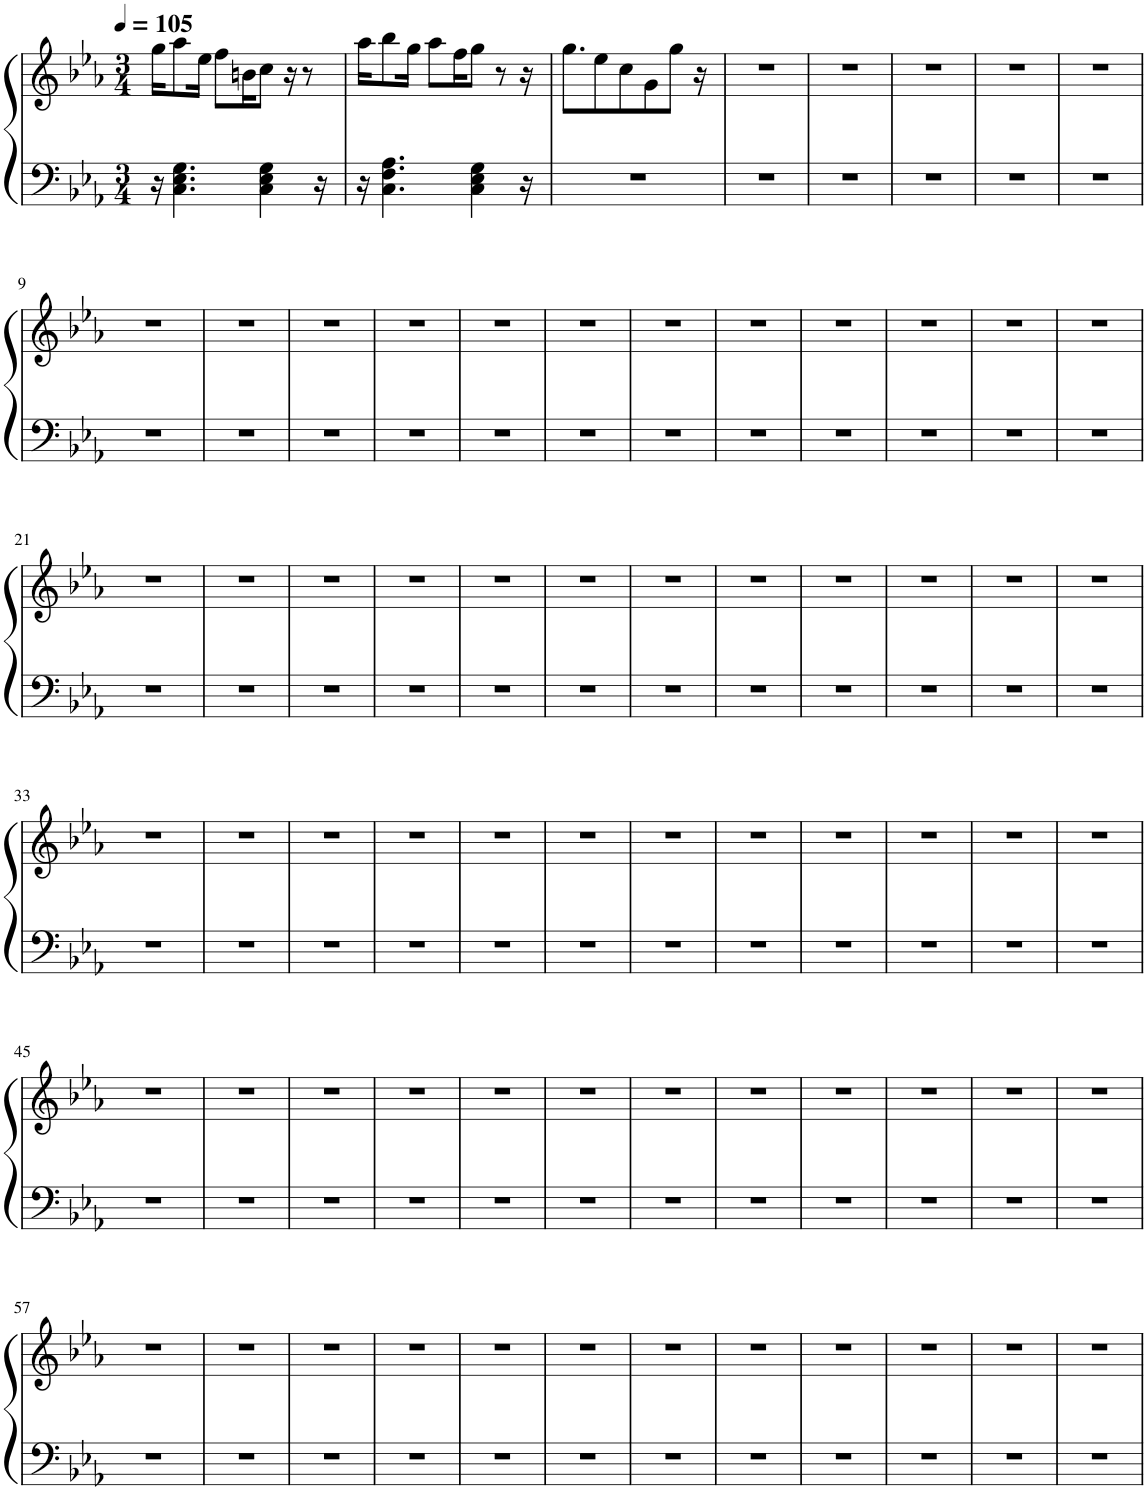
**kern	**kern
*part1	*part1
*staff2	*staff1
*I"Piano	*
*I'Pno.	*
*clefF4	*clefG2
*k[b-e-a-]	*k[b-e-a-]
*M3/4	*M3/4
*MM105	*MM105
=1	=1
16r	16gg\KL
4.C\ 4.E-\ 4.G\	8aa-\
.	16ee-\Jk
.	8ff\L
.	16bn\K
4C\ 4E-\ 4G\	8cc\J
.	16r
.	8r
16r	.
=2	=2
16r	16aa-\KL
4.C\ 4.F\ 4.A-\	8bb-\
.	16gg\Jk
.	8aa-\L
.	16ff\K
4C\ 4E-\ 4G\	8gg\J
.	8r
16r	16r
=3	=3
2.r	8.gg\L
.	8ee-\
.	8cc\
.	8g\
.	8gg\J
.	16r
=4	=4
2.r	2.r
=5	=5
2.r	2.r
=6	=6
2.r	2.r
=7	=7
2.r	2.r
=8	=8
2.r	2.r
!!LO:LB:g=z
=9	=9
2.r	2.r
=10	=10
2.r	2.r
=11	=11
2.r	2.r
=12	=12
2.r	2.r
=13	=13
2.r	2.r
=14	=14
2.r	2.r
=15	=15
2.r	2.r
=16	=16
2.r	2.r
=17	=17
2.r	2.r
=18	=18
2.r	2.r
=19	=19
2.r	2.r
=20	=20
2.r	2.r
!!LO:LB:g=z
=21	=21
2.r	2.r
=22	=22
2.r	2.r
=23	=23
2.r	2.r
=24	=24
2.r	2.r
=25	=25
2.r	2.r
=26	=26
2.r	2.r
=27	=27
2.r	2.r
=28	=28
2.r	2.r
=29	=29
2.r	2.r
=30	=30
2.r	2.r
=31	=31
2.r	2.r
=32	=32
2.r	2.r
!!LO:LB:g=z
=33	=33
2.r	2.r
=34	=34
2.r	2.r
=35	=35
2.r	2.r
=36	=36
2.r	2.r
=37	=37
2.r	2.r
=38	=38
2.r	2.r
=39	=39
2.r	2.r
=40	=40
2.r	2.r
=41	=41
2.r	2.r
=42	=42
2.r	2.r
=43	=43
2.r	2.r
=44	=44
2.r	2.r
!!LO:LB:g=z
=45	=45
2.r	2.r
=46	=46
2.r	2.r
=47	=47
2.r	2.r
=48	=48
2.r	2.r
=49	=49
2.r	2.r
=50	=50
2.r	2.r
=51	=51
2.r	2.r
=52	=52
2.r	2.r
=53	=53
2.r	2.r
=54	=54
2.r	2.r
=55	=55
2.r	2.r
=56	=56
2.r	2.r
!!LO:LB:g=z
=57	=57
2.r	2.r
=58	=58
2.r	2.r
=59	=59
2.r	2.r
=60	=60
2.r	2.r
=61	=61
2.r	2.r
=62	=62
2.r	2.r
=63	=63
2.r	2.r
=64	=64
2.r	2.r
=65	=65
2.r	2.r
=66	=66
2.r	2.r
=67	=67
2.r	2.r
=68	=68
2.r	2.r
=	=
*-	*-
